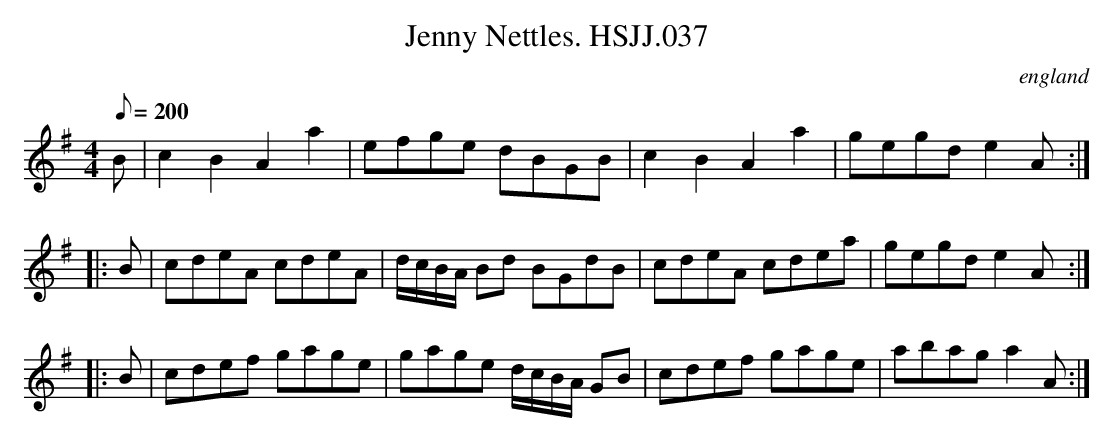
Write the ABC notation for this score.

X:1
T:Jenny Nettles. HSJJ.037
O:england
M:4/4
L:1/8
Q:200
K:G
B|c2B2A2a2|efge dBGB|c2B2A2a2|gegde2A:|
|:B|cdeA cdeA|d/c/B/A/ Bd BGdB|cdeA cdea|gegde2A:|
|:B|cdef gage|gage d/c/B/A/ GB|cdef gage|abaga2A:|]
